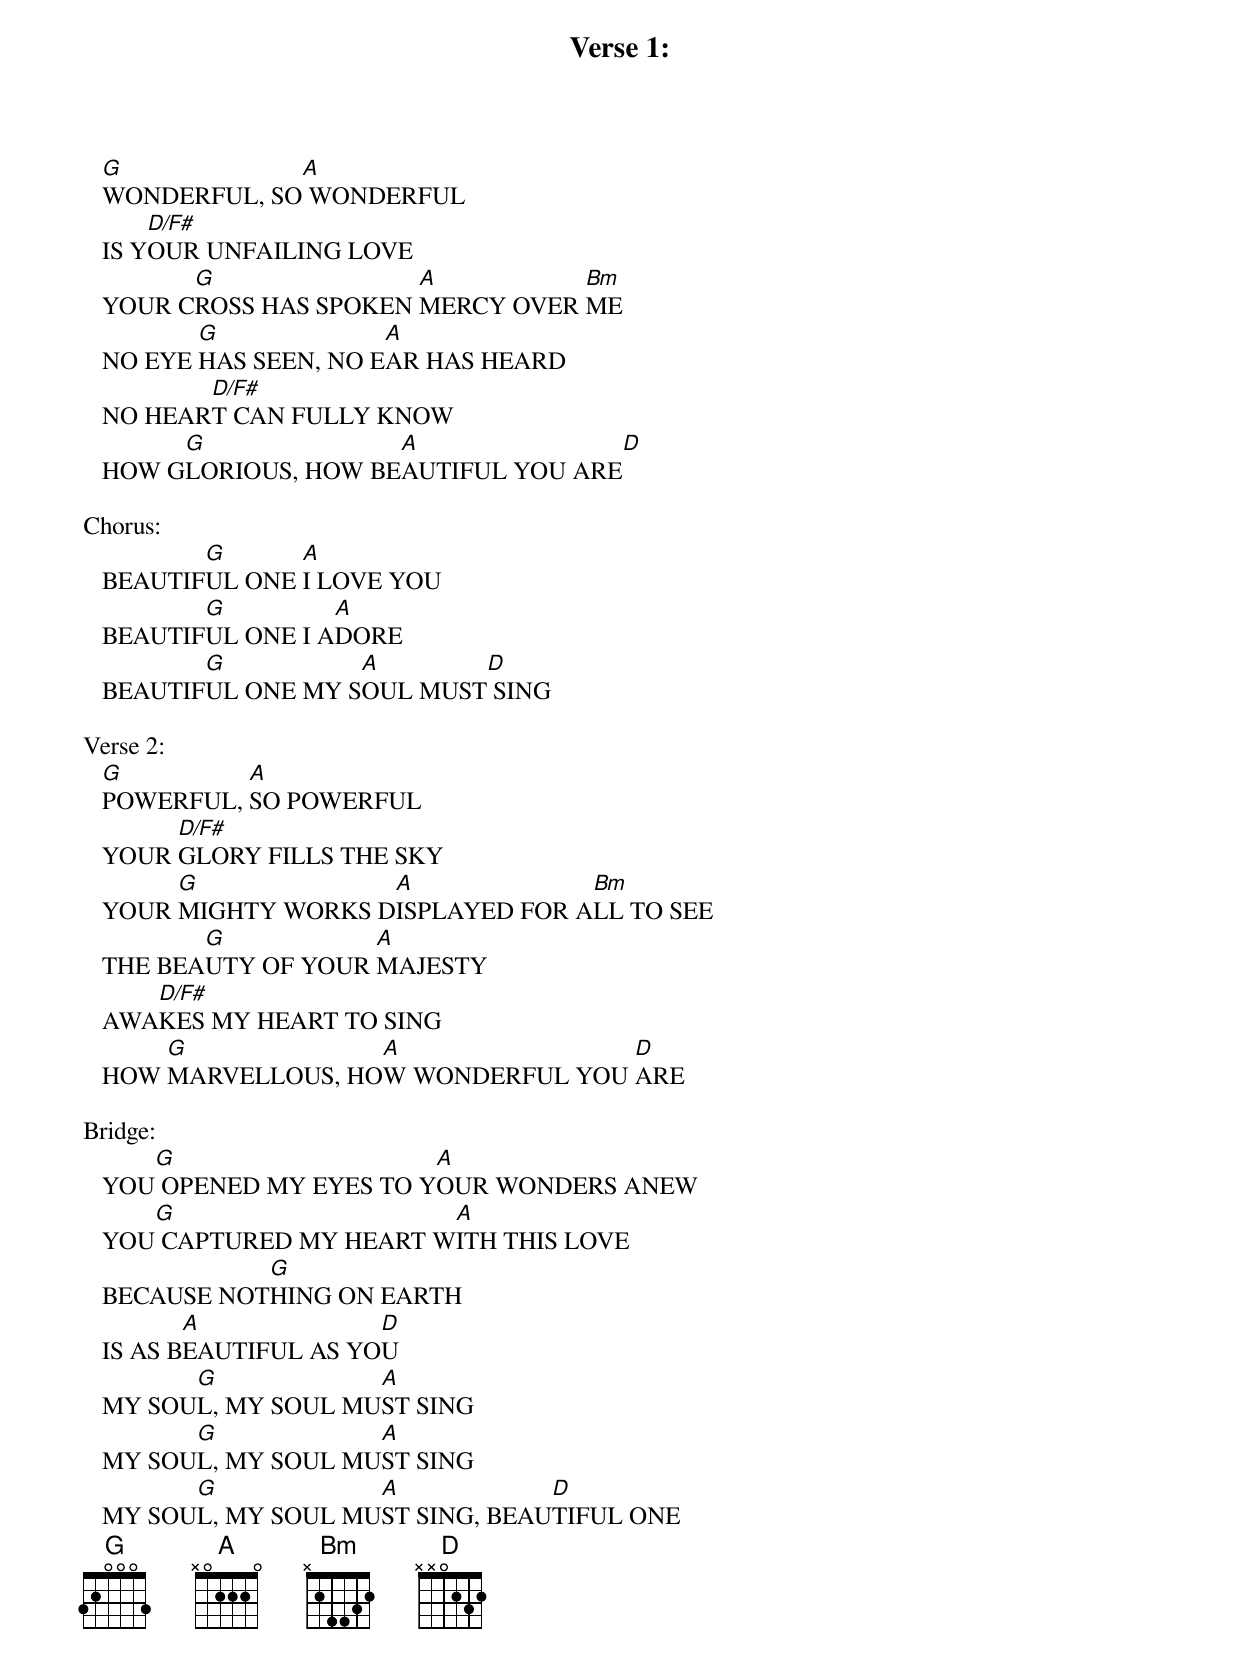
Verse 1:
   G            A
   WONDERFUL, SO WONDERFUL
       D/F#
   IS YOUR UNFAILING LOVE
         G               A          Bm
   YOUR CROSS HAS SPOKEN MERCY OVER ME
          G             A
   NO EYE HAS SEEN, NO EAR HAS HEARD
          D/F#
   NO HEART CAN FULLY KNOW
        G              A               D
   HOW GLORIOUS, HOW BEAUTIFUL YOU ARE

Chorus:
          G      A
   BEAUTIFUL ONE I LOVE YOU
          G         A
   BEAUTIFUL ONE I ADORE
          G          A       D
   BEAUTIFUL ONE MY SOUL MUST SING

Verse 2:
   G         A
   POWERFUL, SO POWERFUL
        D/F#
   YOUR GLORY FILLS THE SKY
        G             A             Bm
   YOUR MIGHTY WORKS DISPLAYED FOR ALL TO SEE
          G           A
   THE BEAUTY OF YOUR MAJESTY
      D/F#
   AWAKES MY HEART TO SING
       G             A               D
   HOW MARVELLOUS, HOW WONDERFUL YOU ARE

Bridge:
      G                   A
   YOU OPENED MY EYES TO YOUR WONDERS ANEW
      G                   A
   YOU CAPTURED MY HEART WITH THIS LOVE
              G
   BECAUSE NOTHING ON EARTH
          A             D
   IS AS BEAUTIFUL AS YOU
         G            A
   MY SOUL, MY SOUL MUST SING
         G            A
   MY SOUL, MY SOUL MUST SING
         G            A            D
   MY SOUL, MY SOUL MUST SING, BEAUTIFUL ONE
